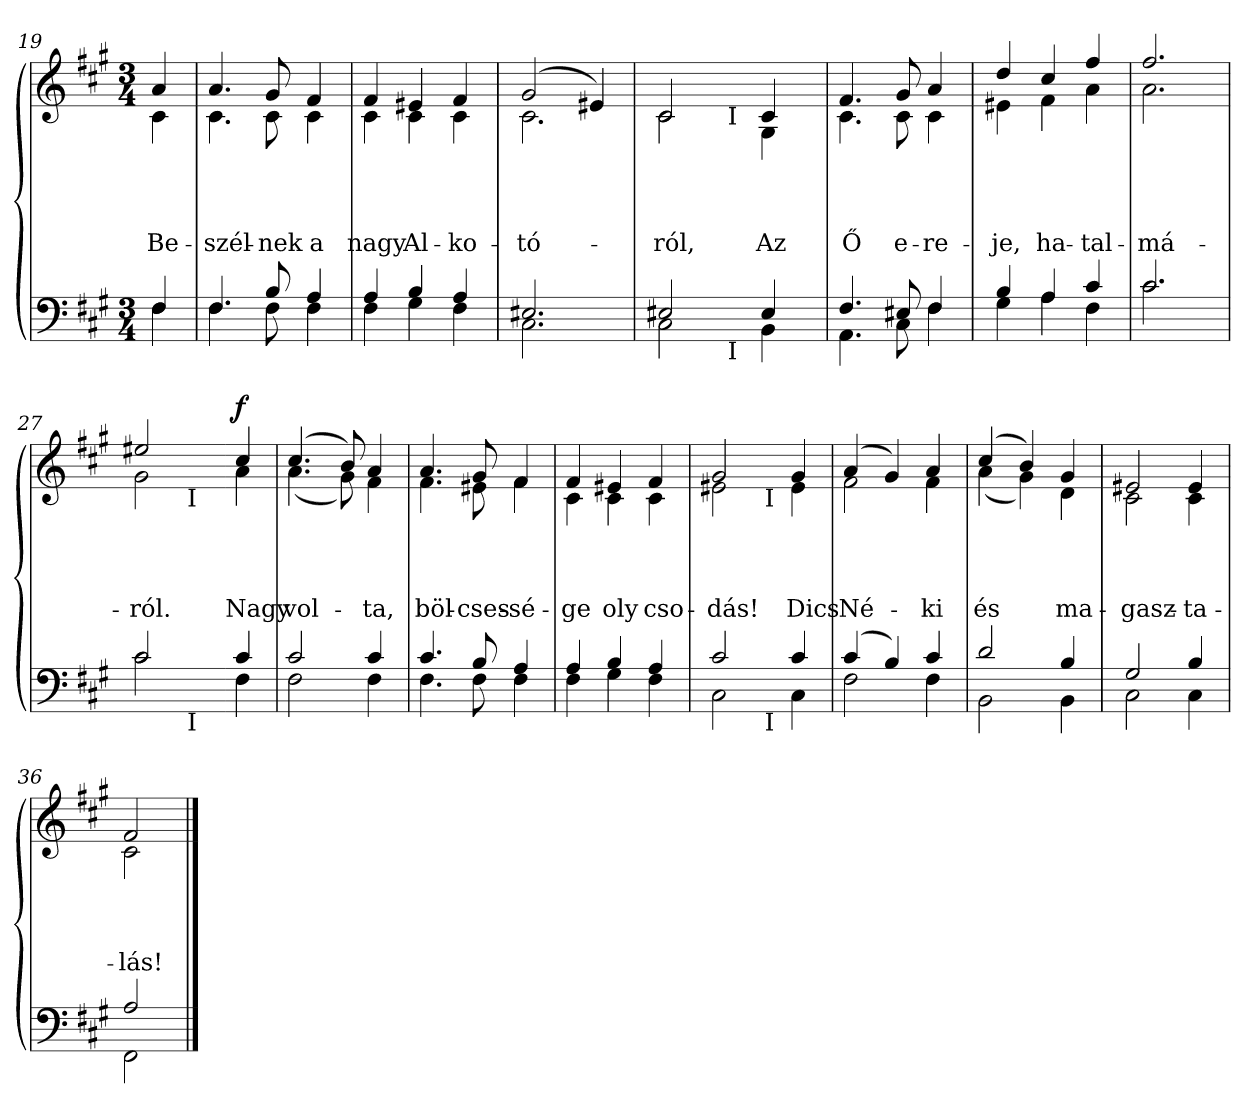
**kern	**kern	**text	**text	**text	**text	**dynam
*part2	*part1	*part1	*part1	*part1	*part1	*part1
*staff2	*staff1	*staff1	*staff1	*staff1	*staff1	*staff1
!!LO:LB:g=z
*clefF4	*clefG2	*	*	*	*	*
*k[f#c#g#]	*k[f#c#g#]	*	*	*	*	*
*f#:	*f#:	*	*	*	*	*
*M3/4	*M3/4	*	*	*	*	*
=19	=19	=19	=19	=19	=19	=19
*^	*	*	*	*	*	*
!	!	!LO:TX:a:B:t=cresc.	!	!	!	!	!
!	!	!	!	!	!	!LO:LY:b	!
*	*	*^	*	*	*	*	*
4F#/	4F#\	4a/	4c#\	.	.	.	Be-	.
=20	=20	=20	=20	=20	=20	=20	=20	=20
!	!	!	!	!	!	!	!LO:LY:b	!
4.F#/	4.F#\	4.a/	4.c#\	.	.	.	-szél-	.
!	!	!	!	!	!	!	!LO:LY:b	!
8B/	8F#\	8g#/	8c#\	.	.	.	-nek	.
!	!	!	!	!	!	!	!LO:LY:b	!
4A/	4F#\	4f#/	4c#\	.	.	.	a	.
=21	=21	=21	=21	=21	=21	=21	=21	=21
!	!	!	!	!	!	!	!LO:LY:b	!
4A/	4F#\	4f#/	4c#\	.	.	.	nagy	.
!	!	!	!	!	!	!	!LO:LY:b	!
4B/	4G#\	4e#X/	4c#\	.	.	.	Al-	.
!	!	!	!	!	!	!	!LO:LY:b	!
4A/	4F#\	4f#/	4c#\	.	.	.	-ko-	.
=22	=22	=22	=22	=22	=22	=22	=22	=22
!	!	!	!	!	!	!	!LO:LY:b	!
2.E#X/	2.C#\	(>2g#/	2.c#\	.	.	.	-tó-	.
.	.	4e#X/)	.	.	.	.	.	.
*	*	*v	*v	*	*	*	*	*
=23	=23	=23	=23	=23	=23	=23	=23
!	!	!	!	!	!	!LO:LY:b	!
*	*^	*^	*	*	*	*	*
*	*	*	*	*^	*	*	*	*	*
2E#X/	2C#\	4ryy	2c#/	2c#\	4ryy	.	.	.	-ról,	.
.	.	16.ryy	.	.	16.ryy	.	.	.	.	.
!	!	!	!	!	!LO:TX:b:t=I	!	!	!	!	!
!	!	!LO:TX:b:t=I	!	!	!	!	!	!	!	!
.	.	4ryy	.	.	4ryy	.	.	.	.	.
!	!	!	!	!	!	!	!	!	!LO:LY:b	!
4E#/	4BB\	.	4c#/	4G#\	.	.	.	.	Az	.
.	.	8ryy	.	.	8ryy	.	.	.	.	.
.	.	32ryy	.	.	32ryy	.	.	.	.	.
*	*v	*v	*	*	*	*	*	*	*	*
*	*	*v	*v	*v	*	*	*	*	*
=24	=24	=24	=24	=24	=24	=24	=24
*	*^	*^	*	*	*	*	*
*	*	*	*	*^	*	*	*	*	*
!	!	!	!	!	!	!	!	!	!LO:LY:b	!
*	*v	*v	*	*	*	*	*	*	*	*
*	*	*	*v	*v	*	*	*	*	*
4.F#/	4.AA\	4.f#/	4.c#\	.	.	.	Ő	.
!	!	!	!	!	!	!	!LO:LY:b	!
8E#X/	8C#\	8g#/	8c#\	.	.	.	e-	.
!	!	!	!	!	!	!	!LO:LY:b	!
4F#/	4F#\	4a/	4c#\	.	.	.	-re-	.
=25	=25	=25	=25	=25	=25	=25	=25	=25
!	!	!	!	!	!	!	!LO:LY:b	!
4B/	4G#\	4dd/	4e#X\	.	.	.	-je,	.
!	!	!	!	!	!	!	!LO:LY:b	!
4A/	4A\	4cc#/	4f#\	.	.	.	ha-	.
!	!	!	!	!	!	!	!LO:LY:b	!
4c#/	4F#\	4ff#/	4a\	.	.	.	-tal-	.
=26	=26	=26	=26	=26	=26	=26	=26	=26
!	!	!	!	!	!	!	!LO:LY:b	!
2.c#/	2.c#\	2.ff#/	2.a\	.	.	.	-má-	.
*	*	*v	*v	*	*	*	*	*
=27	=27	=27	=27	=27	=27	=27	=27
*	*	*^	*	*	*	*	*
!	!	!	!	!	!	!	!LO:LY:b	!
*	*^	*	*^	*	*	*	*	*
2c#/	2c#\	4ryy	2ee#X/	2g#\	4ryy	.	.	.	-ról.	.
.	.	32ryy	.	.	32ryy	.	.	.	.	.
!	!	!	!	!	!LO:TX:b:t=I	!	!	!	!	!
!	!	!LO:TX:b:t=I	!	!	!	!	!	!	!	!
.	.	8..ryy	.	.	8..ryy	.	.	.	.	.
*	*v	*v	*	*	*	*	*	*	*	*
*	*	*v	*v	*v	*	*	*	*	*
!!LO:LB:g=z
=28-	=28-	=28-	=28-	=28-	=28-	=28-	=28-
*	*^	*^	*	*	*	*	*
*	*	*	*	*^	*	*	*	*	*
!	!	!	!	!	!	!	!	!	!LO:LY:b	!LO:DY:a
*	*v	*v	*	*	*	*	*	*	*	*
*	*	*	*v	*v	*	*	*	*	*
4c#/	4F#\	4cc#/	4a\	.	.	.	Nagy	f
=29	=29	=29	=29	=29	=29	=29	=29	=29
!	!	!	!	!	!	!	!LO:LY:b	!
2c#/	2F#\	(>4.cc#/	(<4.a\	.	.	.	vol-	.
.	.	8b/)	8g#\)	.	.	.	.	.
!	!	!	!	!	!	!	!LO:LY:b	!
4c#/	4F#\	4a/	4f#\	.	.	.	-ta,	.
=30	=30	=30	=30	=30	=30	=30	=30	=30
!	!	!	!	!	!	!	!LO:LY:b	!
4.c#/	4.F#\	4.a/	4.f#\	.	.	.	böl-	.
!	!	!	!	!	!	!	!LO:LY:b	!
8B/	8F#\	8g#/	8e#X\	.	.	.	-cses-	.
!	!	!	!	!	!	!	!LO:LY:b	!
4A/	4F#\	4f#/	4f#\	.	.	.	-sé-	.
=31	=31	=31	=31	=31	=31	=31	=31	=31
!	!	!	!	!	!	!	!LO:LY:b	!
4A/	4F#\	4f#/	4c#\	.	.	.	-ge	.
!	!	!	!	!	!	!	!LO:LY:b	!
4B/	4G#\	4e#X/	4c#\	.	.	.	oly	.
!	!	!	!	!	!	!	!LO:LY:b	!
4A/	4F#\	4f#/	4c#\	.	.	.	cso-	.
*	*	*v	*v	*	*	*	*	*
=32	=32	=32	=32	=32	=32	=32	=32
*	*	*^	*	*	*	*	*
!	!	!	!	!	!	!	!LO:LY:b	!
*	*^	*	*^	*	*	*	*	*
2c#/	2C#\	4.ryy	2g#/	2e#X\	4.ryy	.	.	.	-dás!	.
!	!	!	!	!	!LO:TX:b:t=I	!	!	!	!	!
!	!	!LO:TX:b:t=I	!	!	!	!	!	!	!	!
.	.	4.ryy	.	.	4.ryy	.	.	.	.	.
!	!	!	!	!	!	!	!	!	!LO:LY:b	!
4c#/	4C#\	.	4g#/	4e#\	.	.	.	.	Dics	.
*	*v	*v	*	*	*	*	*	*	*	*
*	*	*v	*v	*v	*	*	*	*	*
=33	=33	=33	=33	=33	=33	=33	=33
*	*^	*^	*	*	*	*	*
*	*	*	*	*^	*	*	*	*	*
!	!	!	!	!	!	!	!	!	!LO:LY:b	!
*	*v	*v	*	*	*	*	*	*	*	*
*	*	*	*v	*v	*	*	*	*	*
(>4c#/	2F#\	(>4a/	2f#\	.	.	.	Né-	.
4B/)	.	4g#/)	.	.	.	.	.	.
!	!	!	!	!	!	!	!LO:LY:b	!
4c#/	4F#\	4a/	4f#\	.	.	.	-ki	.
=34	=34	=34	=34	=34	=34	=34	=34	=34
!	!	!	!	!	!	!	!LO:LY:b	!
2d/	2BB\	(>4cc#/	(<4a\	.	.	.	és	.
.	.	4b/)	4g#\)	.	.	.	.	.
!	!	!	!	!	!	!	!LO:LY:b	!
4B/	4BB\	4g#/	4d\	.	.	.	ma-	.
=35	=35	=35	=35	=35	=35	=35	=35	=35
!	!	!	!	!	!	!	!LO:LY:b	!
2G#/	2C#\	2e#X/	2c#\	.	.	.	-gasz-	.
!	!	!	!	!	!	!	!LO:LY:b	!
4B/	4C#\	4e#/	4c#\	.	.	.	-ta-	.
=36	=36	=36	=36	=36	=36	=36	=36	=36
!	!	!	!	!	!	!	!LO:LY:b	!
2A/	2FF#\	2f#/	2c#\	.	.	.	-lás!	.
*v	*v	*	*	*	*	*	*	*
*	*v	*v	*	*	*	*	*
==	==	==	==	==	==	==
*-	*-	*-	*-	*-	*-	*-
